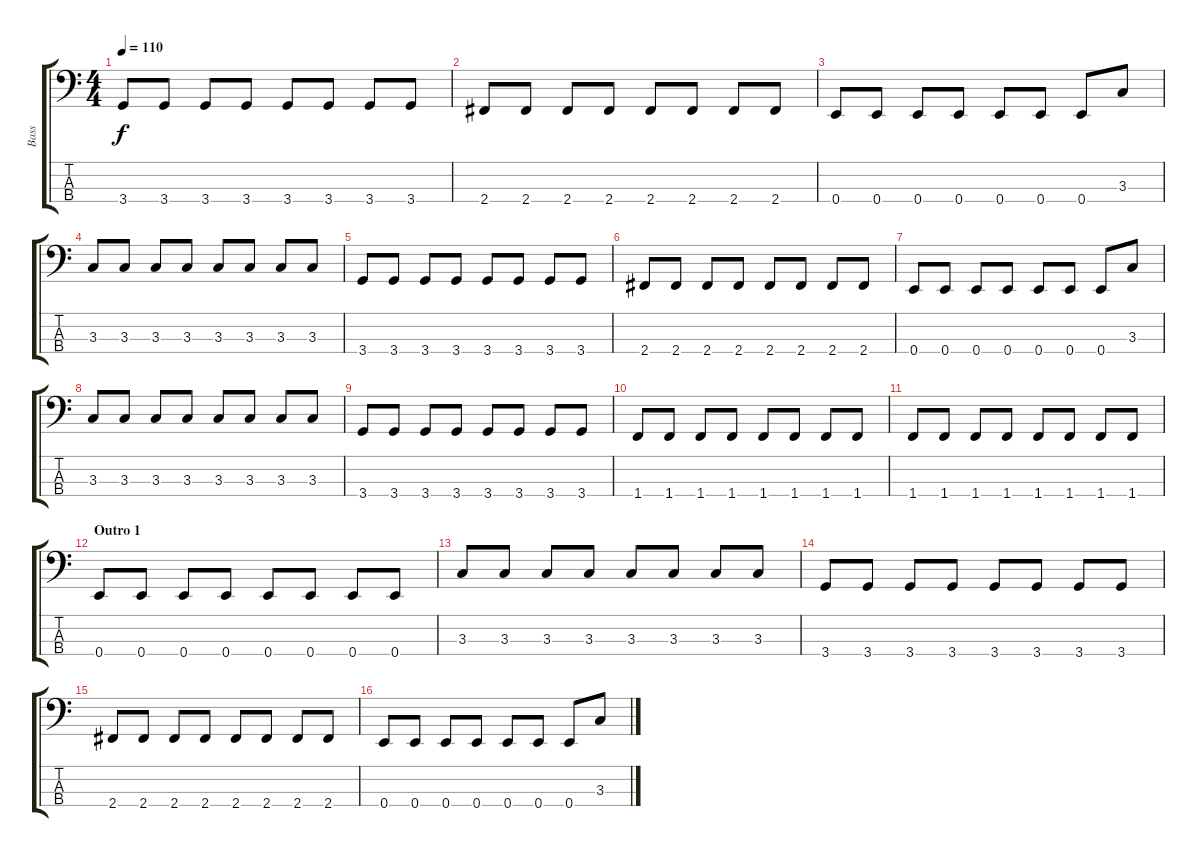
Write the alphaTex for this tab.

\track ("Bass" "Bass") {instrument electricbassfinger}
\staff {score tabs}
\tuning (G2 D2 A1 E1) {hide}
\ts (4 4)
\tempo 110
\clef f4
\ks c
3.4.8{dy f} 3.4.8 3.4.8 3.4.8 3.4.8 3.4.8 3.4.8 3.4.8 |
2.4.8 2.4.8 2.4.8 2.4.8 2.4.8 2.4.8 2.4.8 2.4.8 |
0.4.8 0.4.8 0.4.8 0.4.8 0.4.8 0.4.8 0.4.8 3.3.8 |
3.3.8 3.3.8 3.3.8 3.3.8 3.3.8 3.3.8 3.3.8 3.3.8 |
3.4.8 3.4.8 3.4.8 3.4.8 3.4.8 3.4.8 3.4.8 3.4.8 |
2.4.8 2.4.8 2.4.8 2.4.8 2.4.8 2.4.8 2.4.8 2.4.8 |
0.4.8 0.4.8 0.4.8 0.4.8 0.4.8 0.4.8 0.4.8 3.3.8 |
3.3.8 3.3.8 3.3.8 3.3.8 3.3.8 3.3.8 3.3.8 3.3.8 |
3.4.8 3.4.8 3.4.8 3.4.8 3.4.8 3.4.8 3.4.8 3.4.8 |
1.4.8 1.4.8 1.4.8 1.4.8 1.4.8 1.4.8 1.4.8 1.4.8 |
1.4.8 1.4.8 1.4.8 1.4.8 1.4.8 1.4.8 1.4.8 1.4.8 |
\section ("" "Outro 1")
0.4.8 0.4.8 0.4.8 0.4.8 0.4.8 0.4.8 0.4.8 0.4.8 |
3.3.8 3.3.8 3.3.8 3.3.8 3.3.8 3.3.8 3.3.8 3.3.8 |
3.4.8 3.4.8 3.4.8 3.4.8 3.4.8 3.4.8 3.4.8 3.4.8 |
2.4.8 2.4.8 2.4.8 2.4.8 2.4.8 2.4.8 2.4.8 2.4.8 |
0.4.8 0.4.8 0.4.8 0.4.8 0.4.8 0.4.8 0.4.8 3.3.8
